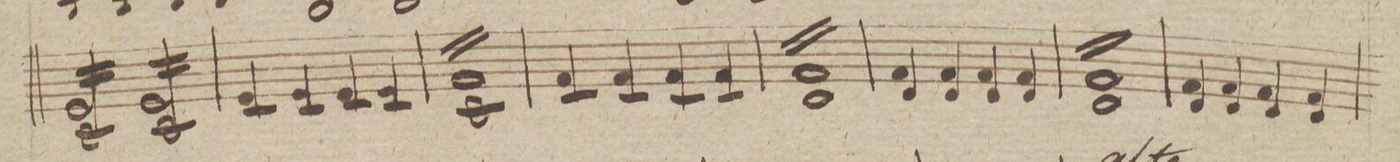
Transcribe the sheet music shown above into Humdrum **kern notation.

**kern	**dynam
*I"Violino 2do	*
*clefG2	*
*k[]	*
*met(c|)	*
*M2/2	*
16e/LL 16c/	.
16e/ 16c/	.
16e/ 16c/	.
16e/ 16c/	.
16e/ 16c/	.
16e/ 16c/	.
16e/ 16c/	.
16e/JJ 16c/	.
16e/LL 16c/	.
16e/ 16c/	.
16e/ 16c/	.
16e/ 16c/	.
16e/ 16c/	.
16e/ 16c/	.
16e/ 16c/	.
16e/JJ 16c/	.
=78	=78
4e/ 4c/	.
4e/ 4c/	.
4e/ 4c/	.
4e/ 4c/	.
=79	=79
16f/LL 16c/	.
16f/ 16c/	.
16f/ 16c/	.
16f/ 16c/	.
16f/ 16c/	.
16f/ 16c/	.
16f/ 16c/	.
16f/ 16c/	.
16f/ 16c/	.
16f/ 16c/	.
16f/ 16c/	.
16f/ 16c/	.
16f/ 16c/	.
16f/ 16c/	.
16f/ 16c/	.
16f/JJ 16c/	.
=80	=80
4f/ 4c/	.
4f/ 4c/	.
4f/ 4c/	.
4f/ 4c/	.
=81	=81
16f/LL 16d/	.
16f/ 16d/	.
16f/ 16d/	.
16f/ 16d/	.
16f/ 16d/	.
16f/ 16d/	.
16f/ 16d/	.
16f/ 16d/	.
16f/ 16d/	.
16f/ 16d/	.
16f/ 16d/	.
16f/ 16d/	.
16f/ 16d/	.
16f/ 16d/	.
16f/ 16d/	.
16f/JJ 16d/	.
=82	=82
4f/ 4d/	.
4f/ 4d/	.
4f/ 4d/	.
4f/ 4d/	.
=83	=83
16f/LL 16d/	.
16f/ 16d/	.
16f/ 16d/	.
16f/ 16d/	.
16f/ 16d/	.
16f/ 16d/	.
16f/ 16d/	.
16f/ 16d/	.
16f/ 16d/	.
16f/ 16d/	.
16f/ 16d/	.
16f/ 16d/	.
16f/ 16d/	.
16f/ 16d/	.
16f/ 16d/	.
16f/JJ 16d/	.
=84	=84
4f/ 4d/	.
4f/ 4d/	.
4f/ 4d/	.
4f/ 4d/	.
=85	=85
*-	*-
